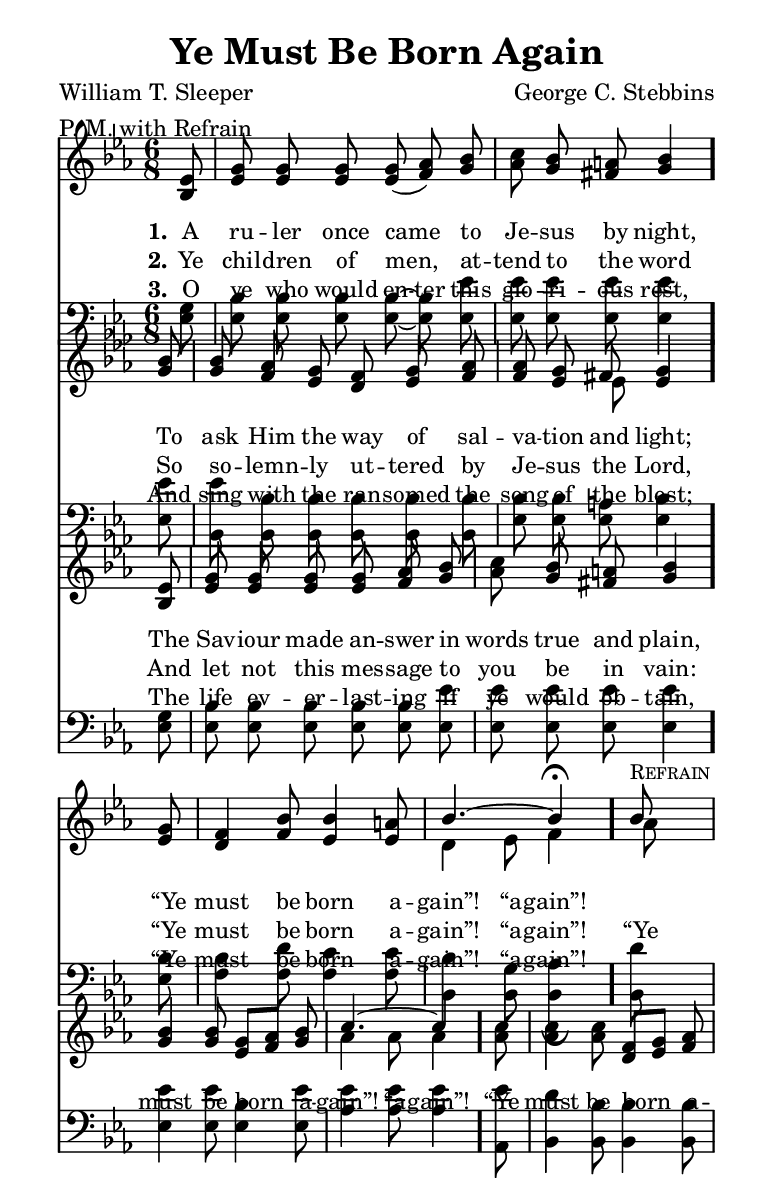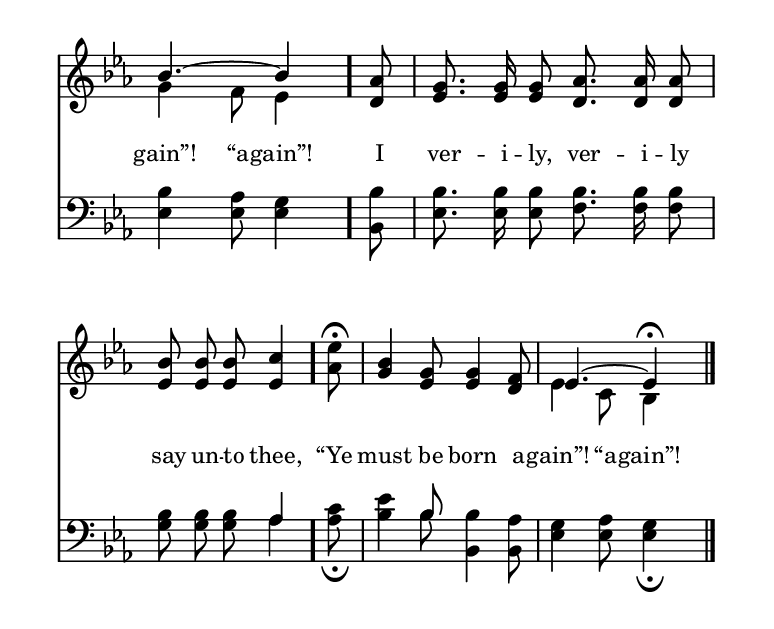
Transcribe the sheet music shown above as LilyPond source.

\include "common/global.ily"
\paper {
  \include "common/paper.ily"
  ragged-last-bottom = ##t
  systems-per-page = 5
system-count = 7

}

\header{
  %gospel
  hymnnumber = "142"
  title = "Ye Must Be Born Again"
  tunename = ""
  meter = "P. M. with Refrain"
  poet = "William T. Sleeper" % see https://hymnary.org/text/a_ruler_once_came_to_jesus_by_night
  composer = "George C. Stebbins" % see https://hymnary.org/tune/a_ruler_once_came_to_jesus_by_stebbins
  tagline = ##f
}

ta = { \tempo 8=140 }
tb = { \tempo 8=70 }

global = {
  \include "common/overrides.ily"
  \override Staff.TimeSignature.style = #'numbered
  \time 6/8
  \override Score.MetronomeMark.transparent = ##t % hide all fermata changes too
  \ta
  \key ees \major
  \partial 8
  \autoBeamOff
}

notesSoprano = {
\global
\relative c' {

  ees8 | g g g g( aes) bes | c bes a bes4 \eogbreak
  bes8 | bes aes g f g aes | aes g fis g4 \eogbreak
  ees8 | g g g g aes bes | c bes a bes4 \eogbreak
  g8 | f4 bes8 bes4 a8 | bes4. ~ \tb bes4 \fermata \ta

  << s^\markup { \small \caps "Refrain" }
  { bes8 | bes4 bes8 g8[ aes] bes | c4. ~ c4 } >>
  c8 | c4 c8 f,8[ g] aes | bes4. ~ bes4
  aes8 | g8. g16 g8 aes8. aes16 aes8 | bes bes bes c4
  \tb ees8 \fermata \ta | bes4 g8 g4 f8 | ees4. ~ \tb ees4 \fermata \ta

  \bar "|."

}
}

notesAlto = {
\global
\relative e' {

  bes8 | ees ees ees ees( f) g | aes g fis g4
  g8 | g f ees d ees f | f ees ees ees4
  bes8 | ees ees ees ees f g | aes g fis g4
  ees8 | d4 f8 ees4 ees8 | d4 ees8 f4

  aes8 | g4 g8 ees[ f] g | aes4 aes8 aes4
  aes8 | aes4 aes8 d,[ ees] f | g4 f8 ees4
  d8 | ees8. ees16 ees8 d8. d16 d8 | ees ees ees ees4
  aes8 | g4 ees8 ees4 d8 | ees4 c8 bes4

}
}

notesTenor = {
\global
\relative a {

  g8 | bes bes bes bes ~ bes ees | ees ees ees ees4
  ees8 | ees bes bes bes bes bes | bes bes a bes4
  g8 | bes bes bes bes bes ees | ees ees ees ees4
  bes8 | bes4 d8 c4 c8 | bes4 g8 aes4

  d8 | ees4 ees8 bes4 ees8 | ees4 ees8 ees4
  ees8 | d4 bes8 bes4 bes8 | bes4 aes8 g4
  bes8 | bes8. bes16 bes8 bes8. bes16 bes8 | bes bes bes aes4
  c8 | ees4 bes8 bes4 aes8 | g4 aes8 g4

}
}

notesBass = {
\global
\relative f {

  ees8 | ees ees ees ees ~ ees ees | ees ees ees ees4
  ees8 | bes bes bes bes bes bes | ees ees ees ees4
  ees8 | ees ees ees ees ees ees | ees ees ees ees4
  ees8 | f4 f8 f4 f8 | bes,4 bes8 bes4_\fermata

  bes8 | ees4 ees8 ees4 ees8 | aes4 aes8 aes4
  aes,8 | bes4 bes8 bes4 bes8 | ees4 ees8 ees4
  bes8 | ees8. ees16 ees8 f8. f16 f8 | g g g aes4
  aes8_\fermata | bes4 bes8 bes,4 bes8 | ees4 ees8 ees4_\fermata

}
}

Refrain = \lyricmode {

“Ye must be born a -- gain”! %{HIDE>%} “a -- gain”! %{<HIDE%} \bar "."
“Ye must be born a -- gain”! %{HIDE>%} “a -- gain”! %{<HIDE%} \bar "."
I ver -- i -- ly, ver -- i -- ly say un -- to thee, \bar "."
“Ye must be born a -- gain”! %{HIDE>%} “a -- gain”! %{<HIDE%} \bar "."

}

wordsA = \lyricmode {
\set stanza = "1."

A ru -- ler once came to Je -- sus by night, \bar "."
To ask Him the way of sal -- va -- tion and light; \bar "."
The Sav -- iour made an -- swer in words true and plain, \bar "."
“Ye must be born a -- gain”! %{HIDE>%} “a -- gain”! %{<HIDE%} \bar "."

}

wordsB = \lyricmode {
\set stanza = "2."

Ye chil -- dren of men, at -- tend to the word
So so -- lemn -- ly ut -- tered by Je -- sus the Lord,
And let not this mes -- sage to you be in vain:
“Ye must be born a -- gain”! %{HIDE>%} “a -- gain”! %{<HIDE%}

\Refrain

}

wordsC = \lyricmode {
\set stanza = "3."

O ye who would { \mon } en -- ter { \moff } this glo -- ri -- ous rest,
And sing with the ran -- somed the song of the blest;
The life ev -- er -- last -- ing if ye would ob -- tain,
“Ye must be born a -- gain”! %{HIDE>%} “a -- gain”! %{<HIDE%}

}

\score {
  \context ChoirStaff <<
    \context Staff = upper <<
      \set Staff.autoBeaming = ##f
      \set ChoirStaff.systemStartDelimiter = #'SystemStartBar
      \set ChoirStaff.printPartCombineTexts = ##f
      \partcombine #'(2 . 11) \notesSoprano \notesAlto
      \context NullVoice = altos { \voiceTwo << \notesAlto >> }
      \context Lyrics = one   \lyricsto altos \wordsA
      \context Lyrics = two   \lyricsto altos \wordsB
      \context Lyrics = three \lyricsto altos \wordsC
    >>
    \context Staff = men <<
      \set Staff.autoBeaming = ##f
      \clef bass
      \set ChoirStaff.printPartCombineTexts = ##f
      \partcombine #'(2 . 11) \notesTenor \notesBass
    >>
  >>
  \layout {
    \include "common/layout.ily"
  }
  #(cond ((ly:get-option 'eog-midi-permitted) #{ \midi{
    \include "common/midi.ily"
  } #}))
}

\version "2.19.49"  % necessary for upgrading to future LilyPond versions.

% vi:set et ts=2 sw=2 ai nocindent syntax=lilypond:
